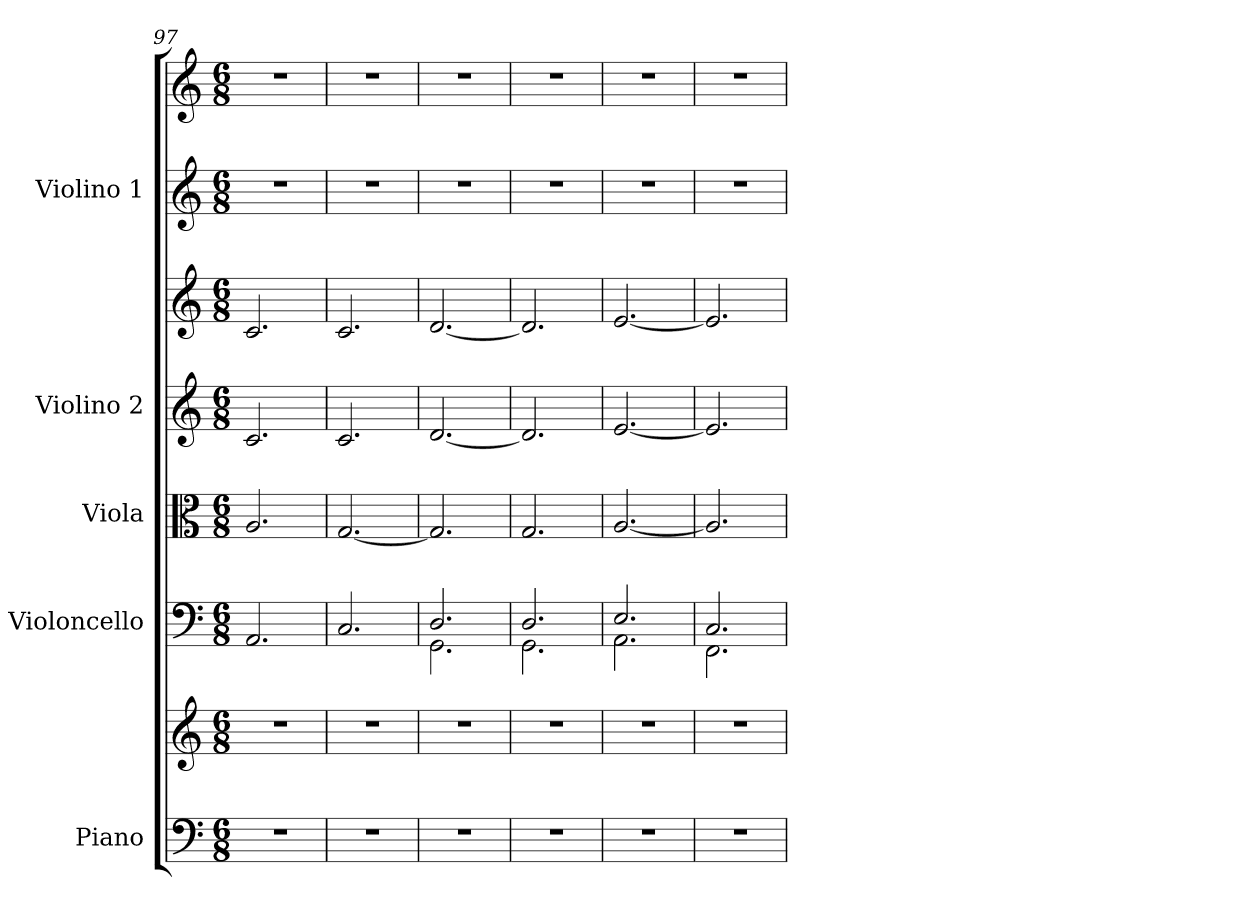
**kern	**kern	**kern	**kern	**kern	**kern	**kern	**kern
*part5	*part5	*part4	*part3	*part2	*part2	*part1	*part1
*staff8	*staff7	*staff6	*staff5	*staff4	*staff3	*staff2	*staff1
*I"Piano	*	*I"Violoncello	*I"Viola	*I"Violino 2	*	*I"Violino 1	*
*I'P-no	*	*I'V-c.	*I'V-la	*I'V-no 2	*	*I'V-no 1	*
*clefF4	*clefG2	*clefF4	*clefC3	*clefG2	*clefG2	*clefG2	*clefG2
*k[]	*k[]	*k[]	*k[]	*k[]	*k[]	*k[]	*k[]
*M6/8	*M6/8	*M6/8	*M6/8	*M6/8	*M6/8	*M6/8	*M6/8
=97	=97	=97	=97	=97	=97	=97	=97
2.r	2.r	2.AA/	2.A/	2.c/	2.c/	2.r	2.r
=98	=98	=98	=98	=98	=98	=98	=98
2.r	2.r	2.C/	[2.G/	2.c/	2.c/	2.r	2.r
=99	=99	=99	=99	=99	=99	=99	=99
*	*	*^	*	*	*	*	*
2.r	2.r	2.D/	2.GG\	2.G/]	[2.d/	[2.d/	2.r	2.r
=100	=100	=100	=100	=100	=100	=100	=100	=100
2.r	2.r	2.D/	2.GG\	2.G/	2.d/]	2.d/]	2.r	2.r
=101	=101	=101	=101	=101	=101	=101	=101	=101
2.r	2.r	2.E/	2.AA\	[2.A/	[2.e/	[2.e/	2.r	2.r
=102	=102	=102	=102	=102	=102	=102	=102	=102
2.r	2.r	2.C/	2.FF\	2.A/]	2.e/]	2.e/]	2.r	2.r
*	*	*v	*v	*	*	*	*	*
=	=	=	=	=	=	=	=
*-	*-	*-	*-	*-	*-	*-	*-
